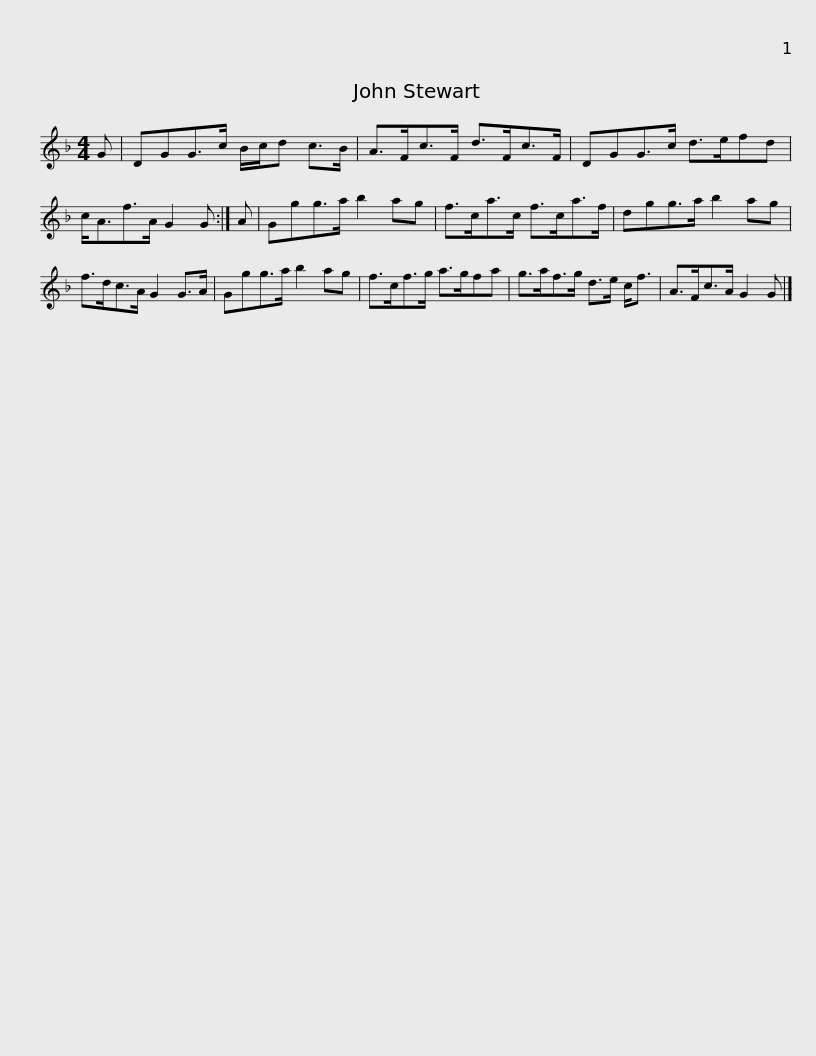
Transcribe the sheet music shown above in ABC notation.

X:1
L:1/8
M:4/4
I:linebreak $
K:F
V:1 treble
V:1
 G | DGG>c B/c/d c>B | A>Fc>F d>Fc>F | DGG>c d>efd | c<Af>A G2 G :| %5
 A |$ Ggg>a b2 ag | f>ca>c f>ca>f | dgg>a b2 ag | f>dc>A G2 G>A | %10
 Ggg>a b2 ag |$ f>cf>g a>gfa | g>af>g d>e c<f | A>Fc>A G2 G |] %14
